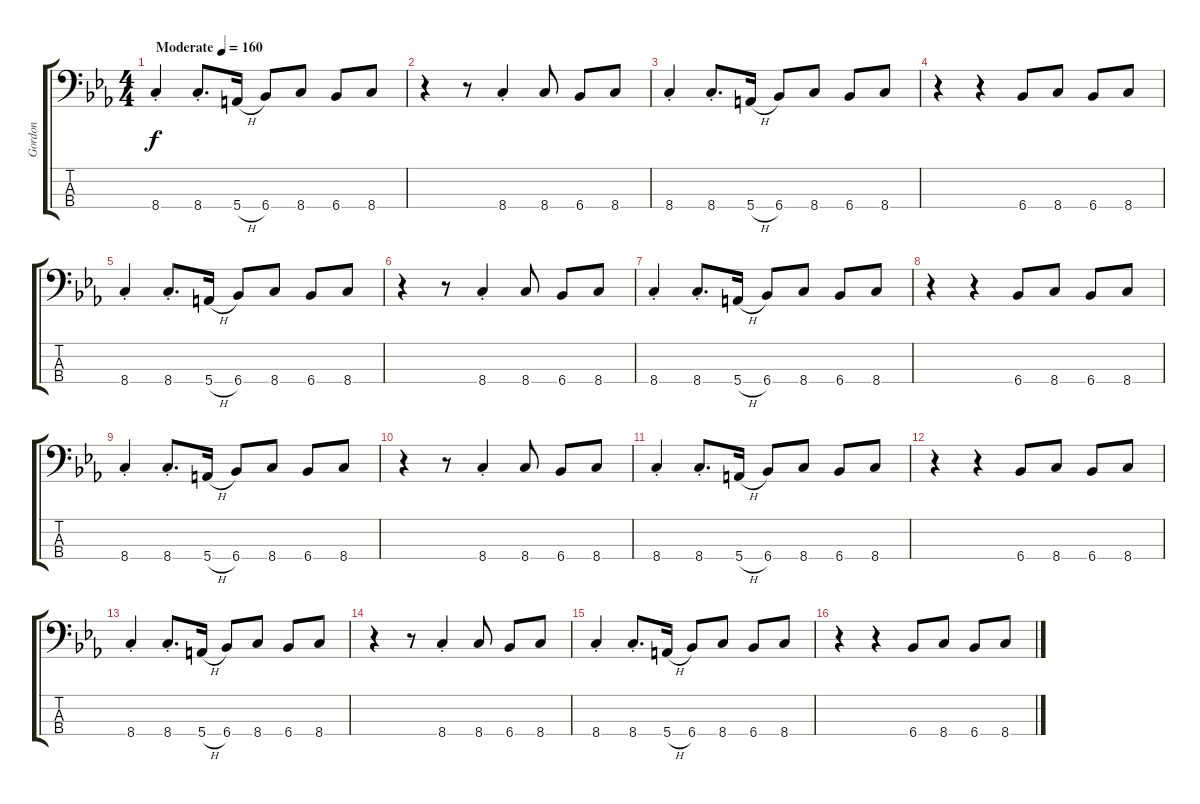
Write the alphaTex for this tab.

\track ("Gordon" "Gordon") {instrument electricbassfinger}
\staff {score tabs}
\tuning (G2 D2 A1 E1) {hide}
\ts (4 4)
\tempo (160 "Moderate")
\clef f4
\ks cminor
8.4{st}.4{dy f instrument electricbassfinger} 8.4{st}.8{d} 5.4{h}.16 6.4.8 8.4.8 6.4.8 8.4.8 |
r.4 r.8 8.4{st}.4 8.4.8 6.4.8 8.4.8 |
8.4{st}.4 8.4{st}.8{d} 5.4{h}.16 6.4.8 8.4.8 6.4.8 8.4.8 |
r.4 r.4 6.4.8 8.4.8 6.4.8 8.4.8 |
8.4{st}.4 8.4{st}.8{d} 5.4{h}.16 6.4.8 8.4.8 6.4.8 8.4.8 |
r.4 r.8 8.4{st}.4 8.4.8 6.4.8 8.4.8 |
8.4{st}.4 8.4{st}.8{d} 5.4{h}.16 6.4.8 8.4.8 6.4.8 8.4.8 |
r.4 r.4 6.4.8 8.4.8 6.4.8 8.4.8 |
8.4{st}.4 8.4{st}.8{d} 5.4{h}.16 6.4.8 8.4.8 6.4.8 8.4.8 |
r.4 r.8 8.4{st}.4 8.4.8 6.4.8 8.4.8 |
8.4{st}.4 8.4{st}.8{d} 5.4{h}.16 6.4.8 8.4.8 6.4.8 8.4.8 |
r.4 r.4 6.4.8 8.4.8 6.4.8 8.4.8 |
8.4{st}.4 8.4{st}.8{d} 5.4{h}.16 6.4.8 8.4.8 6.4.8 8.4.8 |
r.4 r.8 8.4{st}.4 8.4.8 6.4.8 8.4.8 |
8.4{st}.4 8.4{st}.8{d} 5.4{h}.16 6.4.8 8.4.8 6.4.8 8.4.8 |
r.4 r.4 6.4.8 8.4.8 6.4.8 8.4.8
